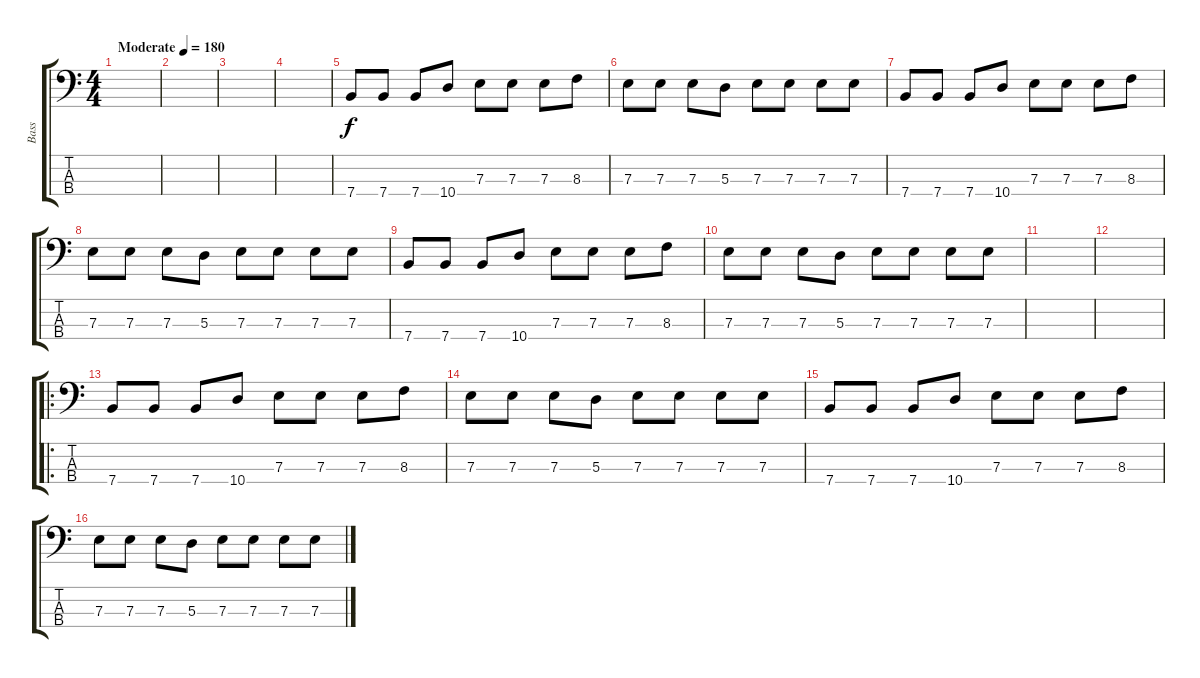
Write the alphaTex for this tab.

\track ("Bass" "Bass") {instrument electricbasspick}
\staff {score tabs}
\tuning (G2 D2 A1 E1) {hide}
\ts (4 4)
\tempo (180 "Moderate")
\clef f4
\ks c
|
|
|
|
7.4.8 7.4.8 7.4.8 10.4.8 7.3.8 7.3.8 7.3.8 8.3.8 |
7.3.8 7.3.8 7.3.8 5.3.8 7.3.8 7.3.8 7.3.8 7.3.8 |
7.4.8 7.4.8 7.4.8 10.4.8 7.3.8 7.3.8 7.3.8 8.3.8 |
7.3.8 7.3.8 7.3.8 5.3.8 7.3.8 7.3.8 7.3.8 7.3.8 |
7.4.8 7.4.8 7.4.8 10.4.8 7.3.8 7.3.8 7.3.8 8.3.8 |
7.3.8 7.3.8 7.3.8 5.3.8 7.3.8 7.3.8 7.3.8 7.3.8 |
|
|
\ro
7.4.8 7.4.8 7.4.8 10.4.8 7.3.8 7.3.8 7.3.8 8.3.8 |
7.3.8 7.3.8 7.3.8 5.3.8 7.3.8 7.3.8 7.3.8 7.3.8 |
7.4.8 7.4.8 7.4.8 10.4.8 7.3.8 7.3.8 7.3.8 8.3.8 |
7.3.8 7.3.8 7.3.8 5.3.8 7.3.8 7.3.8 7.3.8 7.3.8
